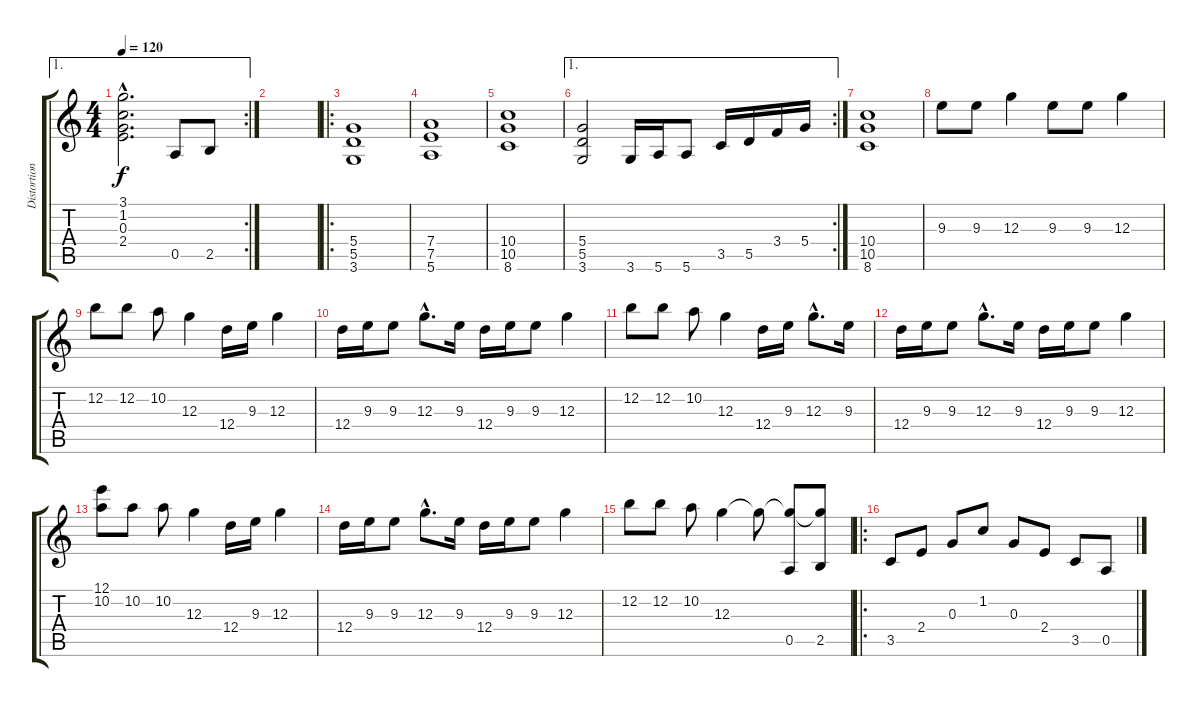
\track ("Distortion guitar" "Distortion") {instrument overdrivenguitar}
\staff {score tabs}
\tuning (E4 B3 G3 D3 A2 E2) {hide}
\ae 1
\rc 2
\ts (4 4)
\tempo 120
\clef g2
\ks c
(3.1{hac} 1.2{hac} 0.3{hac} 2.4{hac}).2{d dy f} 0.5.8 2.5.8 |
|
\ro
(5.4 5.5 3.6).1{volume 16 instrument overdrivenguitar} |
(7.4 7.5 5.6).1 |
(10.4 10.5 8.6).1 |
\ae 1
\rc 2
(5.4 5.5 3.6).2 3.6.16 5.6.16 5.6.8 3.5.16 5.5.16 3.4.16 5.4.16 |
(10.4 10.5 8.6).1 |
9.3.8 9.3.8 12.3.4 9.3.8 9.3.8 12.3.4 |
12.2.8 12.2.8 10.2.8 12.3.4 12.4.16 9.3.16 12.3.4 |
12.4.16 9.3.16 9.3.8 12.3{hac}.8{d} 9.3.16 12.4.16 9.3.16 9.3.8 12.3.4 |
12.2.8 12.2.8 10.2.8 12.3.4 12.4.16 9.3.16 12.3{hac}.8{d} 9.3.16 |
12.4.16 9.3.16 9.3.8 12.3{hac}.8{d} 9.3.16 12.4.16 9.3.16 9.3.8 12.3.4 |
(12.1 10.2).8 10.2.8 10.2.8 12.3.4 12.4.16 9.3.16 12.3.4 |
12.4.16 9.3.16 9.3.8 12.3{hac}.8{d} 9.3.16 12.4.16 9.3.16 9.3.8 12.3.4 |
12.2.8 12.2.8 10.2.8 12.3.4 12.3{t}.8 (12.3{t} 0.5).8{volume 12 instrument acousticguitarnylon} (12.3{t} 2.5).8 |
\ro
3.5.8 2.4.8 0.3.8 1.2.8 0.3.8 2.4.8 3.5.8 0.5.8
